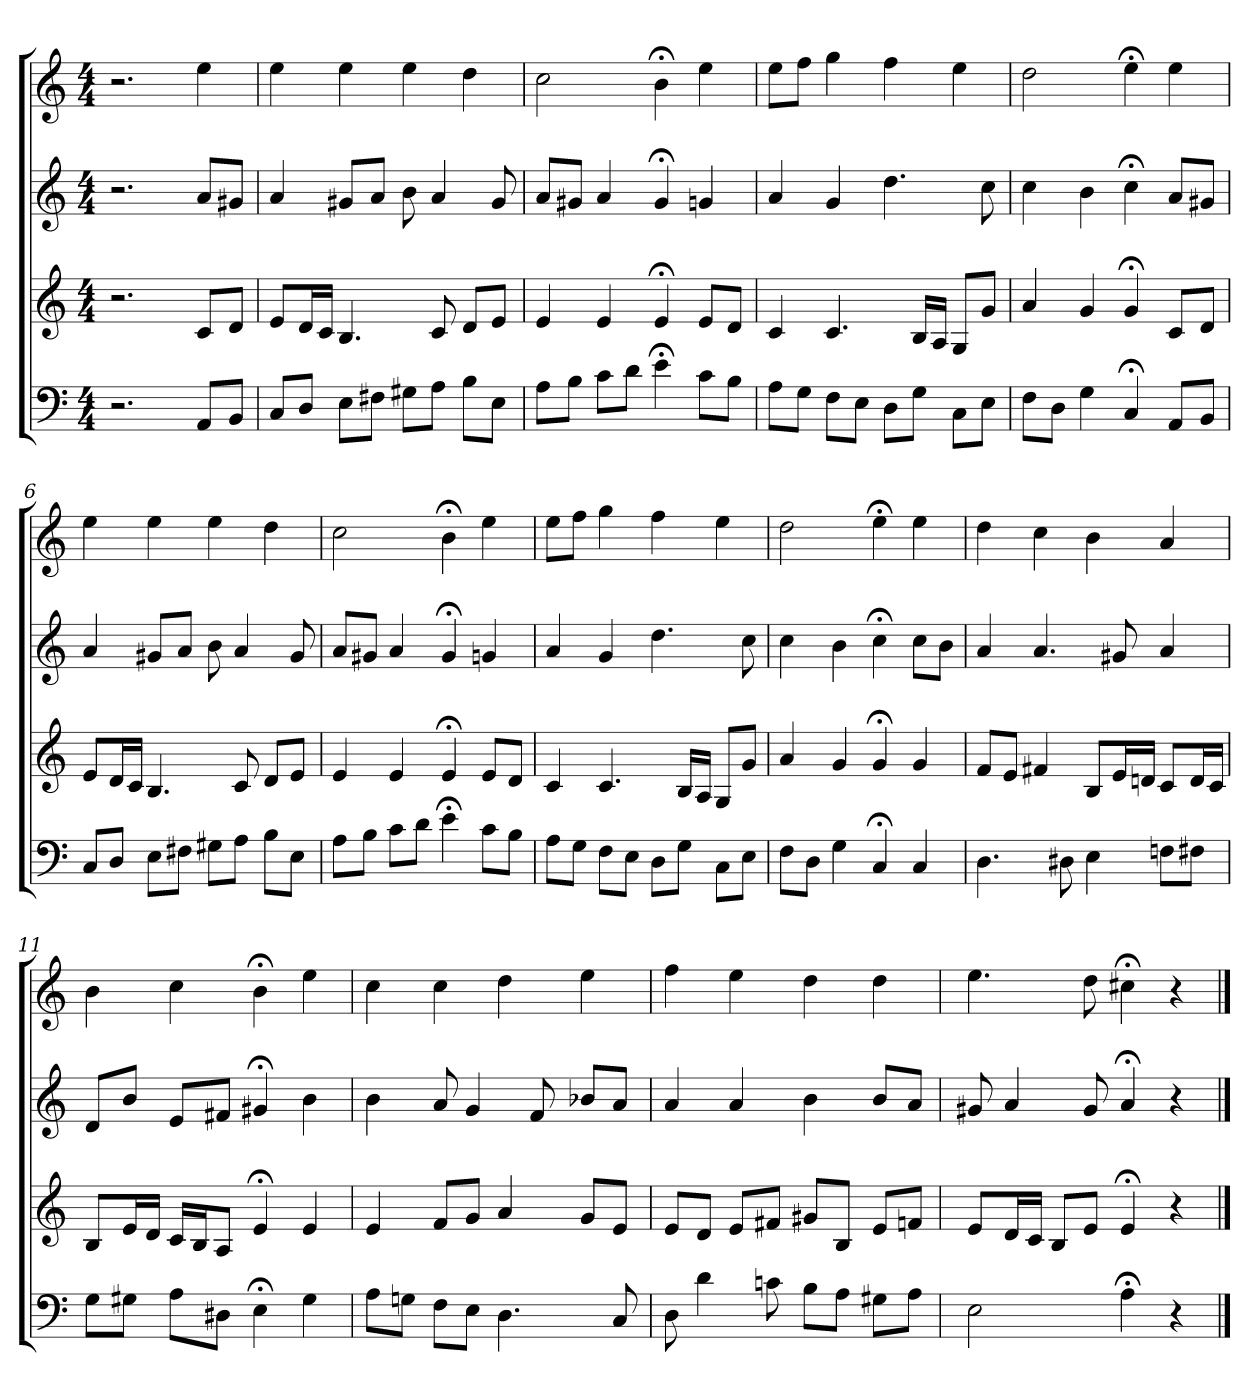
**kern	**kern	**kern	**kern
*part4	*part3	*part2	*part1
*staff4	*staff3	*staff2	*staff1
*clefF4	*clefG2	*clefG2	*clefG2
*k[]	*k[]	*k[]	*k[]
*C:	*C:	*C:	*a:
*M4/4	*M4/4	*M4/4	*M4/4
=1	=1	=1	=1
2.r	2.r	2.r	2.r
8AA/L	8c/L	8a/L	4ee
8BB/J	8d/J	8g#X/J	.
=2	=2	=2	=2
8C/L	8e/L	4a	4ee
8D/J	16d/L	.	.
.	16c/JJ	.	.
8E\L	4.B	8g#X/L	4ee
8F#X\J	.	8a/J	.
8G#X\L	.	8b	4ee
8A\J	8c	4a	.
8B\L	8d/L	.	4dd
8E\J	8e/J	8g#	.
=3	=3	=3	=3
8A\L	4e	8a/L	2cc
8B\J	.	8g#X/J	.
8c\L	4e	4a	.
8d\J	.	.	.
4e;<	4e;<	4g#;<	4b;<
8c\L	8e/L	4gn	4ee
8B\J	8d/J	.	.
=4	=4	=4	=4
8A\L	4c	4a	8ee\L
8G\J	.	.	8ff\J
8F\L	4.c	4g	4gg
8E\J	.	.	.
8D\L	.	4.dd	4ff
8G\J	16B/LL	.	.
.	16A/JJ	.	.
8C\L	8G/L	.	4ee
8E\J	8g/J	8cc	.
=5	=5	=5	=5
8F\L	4a	4cc	2dd
8D\J	.	.	.
4G	4g	4b	.
4C;<	4g;<	4cc;<	4ee;<
8AA/L	8c/L	8a/L	4ee
8BB/J	8d/J	8g#X/J	.
=6	=6	=6	=6
8C/L	8e/L	4a	4ee
8D/J	16d/L	.	.
.	16c/JJ	.	.
8E\L	4.B	8g#X/L	4ee
8F#X\J	.	8a/J	.
8G#X\L	.	8b	4ee
8A\J	8c	4a	.
8B\L	8d/L	.	4dd
8E\J	8e/J	8g#	.
=7	=7	=7	=7
8A\L	4e	8a/L	2cc
8B\J	.	8g#X/J	.
8c\L	4e	4a	.
8d\J	.	.	.
4e;<	4e;<	4g#;<	4b;<
8c\L	8e/L	4gn	4ee
8B\J	8d/J	.	.
=8	=8	=8	=8
8A\L	4c	4a	8ee\L
8G\J	.	.	8ff\J
8F\L	4.c	4g	4gg
8E\J	.	.	.
8D\L	.	4.dd	4ff
8G\J	16B/LL	.	.
.	16A/JJ	.	.
8C\L	8G/L	.	4ee
8E\J	8g/J	8cc	.
=9	=9	=9	=9
8F\L	4a	4cc	2dd
8D\J	.	.	.
4G	4g	4b	.
4C;<	4g;<	4cc;<	4ee;<
4C	4g	8cc\L	4ee
.	.	8b\J	.
=10	=10	=10	=10
4.D	8f/L	4a	4dd
.	8e/J	.	.
.	4f#X	4.a	4cc
8D#X	.	.	.
4E	8B/L	.	4b
.	16e/L	8g#X	.
.	16dn/JJ	.	.
8Fn\L	8c/L	4a	4a
8F#X\J	16d/L	.	.
.	16c/JJ	.	.
=11	=11	=11	=11
8G\L	8B/L	8d/L	4b
8G#X\J	16e/L	8b/J	.
.	16d/JJ	.	.
8A\L	16c/LL	8e/L	4cc
.	16B/J	.	.
8D#X\J	8A/J	8f#X/J	.
4E;<	4e;<	4g#X;<	4b;<
4G#	4e	4b	4ee
=12	=12	=12	=12
8A\L	4e	4b	4cc
8Gn\J	.	.	.
8F\L	8f/L	8a	4cc
8E\J	8g/J	4g	.
4.D	4a	.	4dd
.	.	8f	.
.	8g/L	8b-X/L	4ee
8C	8e/J	8a/J	.
=13	=13	=13	=13
8D	8e/L	4a	4ff
4d	8d/J	.	.
.	8e/L	4a	4ee
8cn	8f#X/J	.	.
8B\L	8g#X/L	4b	4dd
8A\J	8B/J	.	.
8G#X\L	8e/L	8b/L	4dd
8A\J	8fn/J	8a/J	.
=14	=14	=14	=14
2E	8e/L	8g#X	4.ee
.	16d/L	4a	.
.	16c/JJ	.	.
.	8B/L	.	.
.	8e/J	8g#	8dd
4A;<	4e;<	4a;<	4cc#X;<
4r	4r	4r	4r
==	==	==	==
*-	*-	*-	*-
